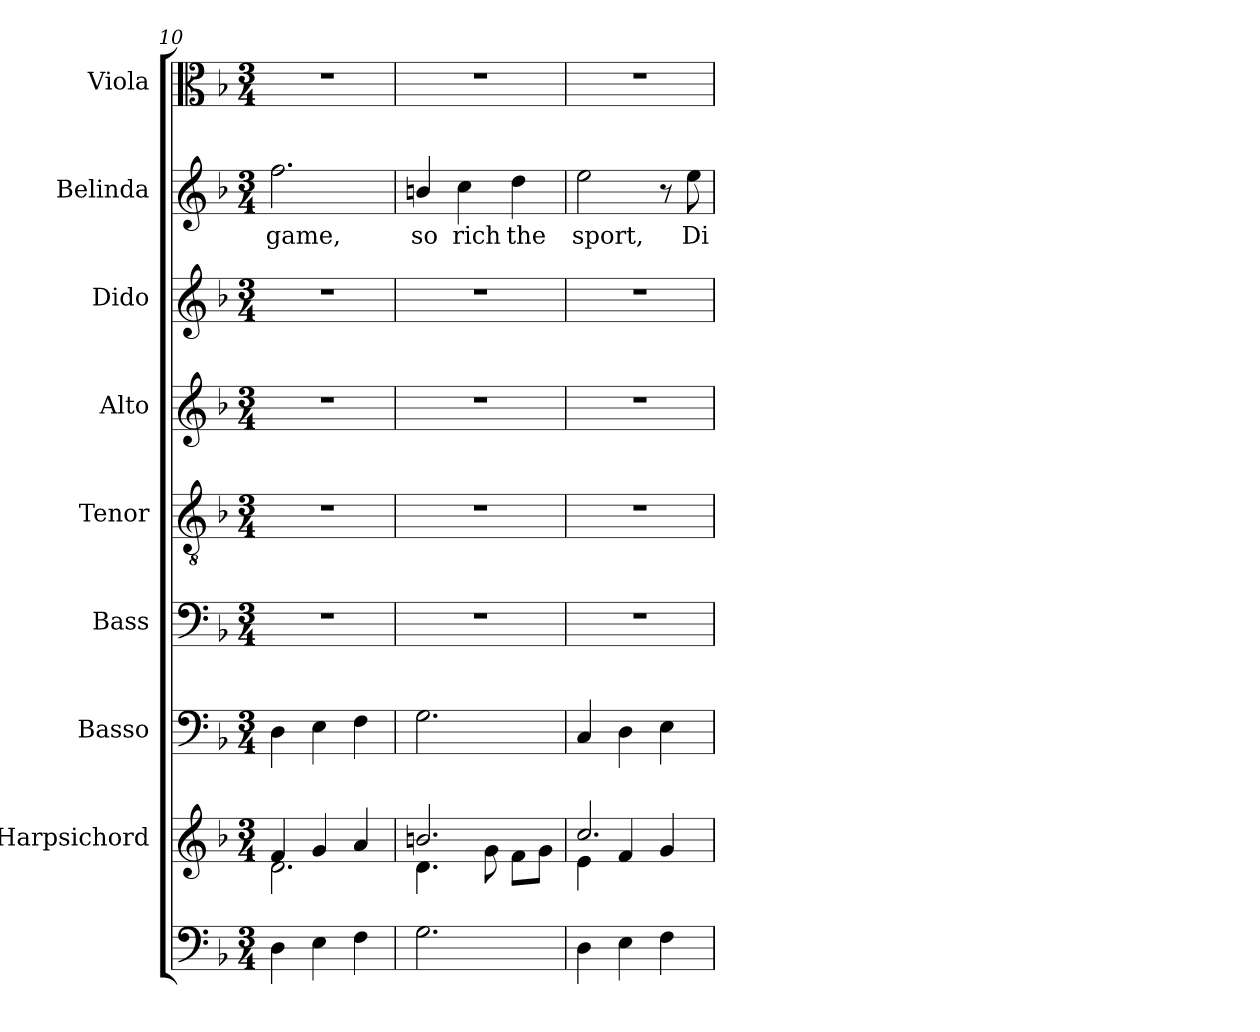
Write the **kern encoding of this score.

**kern	**kern	**kern	**kern	**kern	**kern	**kern	**kern	**text	**kern
*part9	*part8	*part7	*part6	*part5	*part4	*part3	*part2	*part2	*part1
*staff9	*staff8	*staff7	*staff6	*staff5	*staff4	*staff3	*staff2	*staff2	*staff1
*	*I"Harpsichord	*I"Basso	*I"Bass	*I"Tenor	*I"Alto	*I"Dido	*I"Belinda	*	*I"Viola
*	*	*	*I'B.	*I'T.	*I'A.	*	*	*	*I'Viola
*clefF4	*clefG2	*clefF4	*clefF4	*clefGv2	*clefG2	*clefG2	*clefG2	*	*clefC3
*	*	*	*	*ITrd7c12	*	*	*	*	*
*k[b-]	*k[b-]	*k[b-]	*k[b-]	*k[b-]	*k[b-]	*k[b-]	*k[b-]	*	*k[b-]
*F:	*F:	*F:	*F:	*F:	*F:	*F:	*F:	*	*F:
*M3/4	*M3/4	*M3/4	*M3/4	*M3/4	*M3/4	*M3/4	*M3/4	*	*M3/4
=10	=10	=10	=10	=10	=10	=10	=10	=10	=10
*	*^	*	*	*	*	*	*	*	*
!	!	!	!	!LO:N:vis=1	!LO:N:vis=1	!LO:N:vis=1	!LO:N:vis=1	!	!	!
!	!	!	!	!	!	!	!	!	!LO:LY:b:color=#000000	!LO:N:vis=1
4Di\	4fi/	2.di\	4Di\	2.r	2.r	2.r	2.r	2.ffi\	game,	2.r
4Ei\	4gi/	.	4Ei\	.	.	.	.	.	.	.
4Fi\	4ai/	.	4Fi\	.	.	.	.	.	.	.
=11	=11	=11	=11	=11	=11	=11	=11	=11	=11	=11
!	!	!	!	!LO:N:vis=1	!LO:N:vis=1	!LO:N:vis=1	!LO:N:vis=1	!	!	!
!	!	!	!	!	!	!	!	!	!LO:LY:b:color=#000000	!LO:N:vis=1
2.Gi\	2.bni/	4.di\	2.Gi\	2.r	2.r	2.r	2.r	4bni/	so	2.r
!	!	!	!	!	!	!	!	!	!LO:LY:b:color=#000000	!
.	.	.	.	.	.	.	.	4cci\	rich	.
.	.	8gi\	.	.	.	.	.	.	.	.
!	!	!	!	!	!	!	!	!	!LO:LY:b:color=#000000	!
.	.	8fi\L	.	.	.	.	.	4ddi\	the	.
.	.	8gi\J	.	.	.	.	.	.	.	.
=12	=12	=12	=12	=12	=12	=12	=12	=12	=12	=12
!	!	!	!	!LO:N:vis=1	!LO:N:vis=1	!LO:N:vis=1	!LO:N:vis=1	!	!	!
!	!	!	!	!	!	!	!	!	!LO:LY:b:color=#000000	!LO:N:vis=1
4Di\	2.cci/	4ei\	4Ci/	2.r	2.r	2.r	2.r	2eei\	sport,	2.r
4Ei\	.	4fi/	4Di\	.	.	.	.	.	.	.
4Fi\	.	4gi/	4Ei\	.	.	.	.	8r	.	.
!	!	!	!	!	!	!	!	!	!LO:LY:b:color=#000000	!
.	.	.	.	.	.	.	.	8eei\	Di-	.
*	*v	*v	*	*	*	*	*	*	*	*
=	=	=	=	=	=	=	=	=	=
*-	*-	*-	*-	*-	*-	*-	*-	*-	*-
